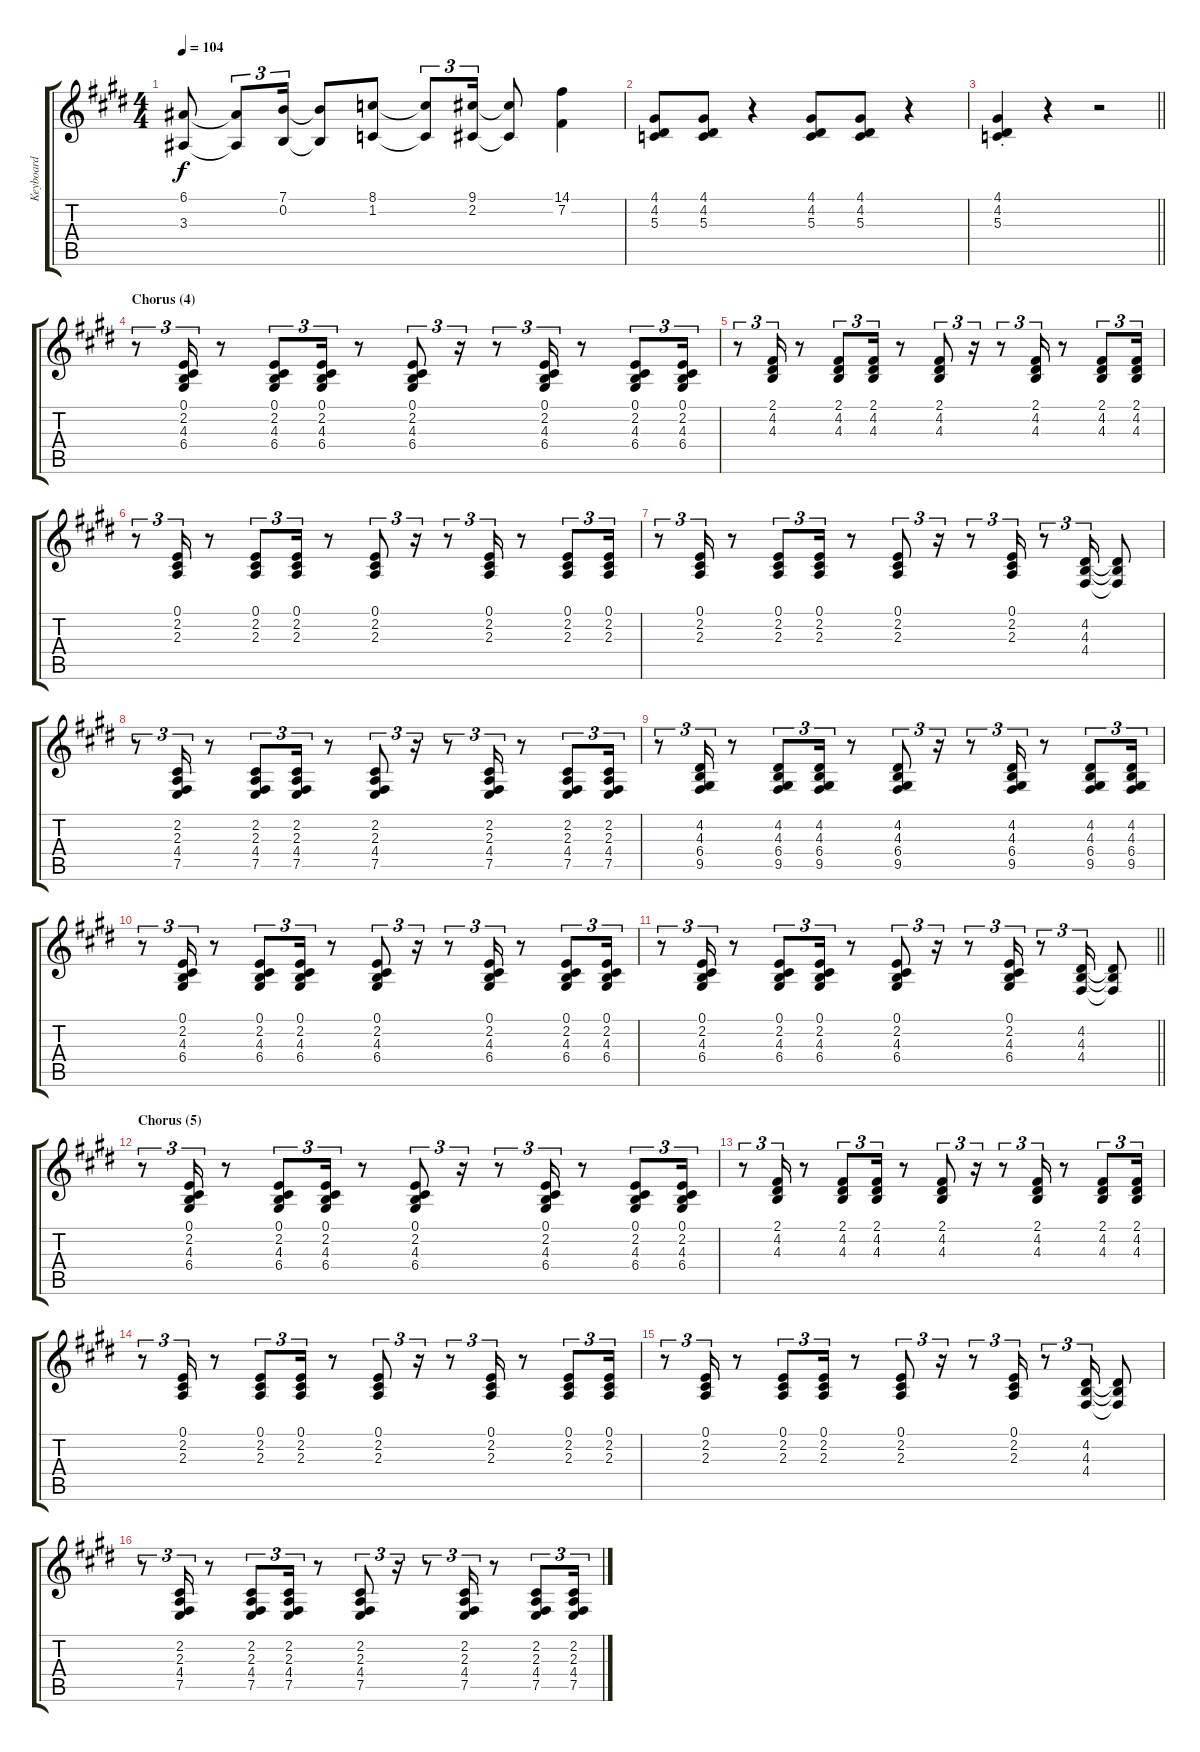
\track ("Keyboard" "Keyboard") {instrument drawbarorgan}
\staff {score tabs}
\tuning (E4 B3 G3 D3 A2 E2) {hide}
\ts (4 4)
\tempo 104
\clef g2
\ks c#minor
(6.1 3.3).8{dy f} (6.1{t} 3.3{t}).8{tu (3 2)} (7.1 0.2).16{tu (3 2)} (7.1{t} 0.2{t}).8 (8.1 1.2).8 (8.1{t} 1.2{t}).8{tu (3 2)} (9.1 2.2).16{tu (3 2)} (9.1{t} 2.2{t}).8 (14.1 7.2).4 |
(4.1 4.2 5.3).8 (4.1 4.2 5.3).8 r.4 (4.1 4.2 5.3).8 (4.1 4.2 5.3).8 r.4 |
\barLineRight lightlight
(4.1{st} 4.2{st} 5.3{st}).4 r.4 r.2 |
\section ("" "Chorus (4)")
r.8{tu (3 2) instrument drawbarorgan} (0.1 2.2 4.3 6.4).16{tu (3 2)} r.8 (0.1 2.2 4.3 6.4).8{tu (3 2)} (0.1 2.2 4.3 6.4).16{tu (3 2)} r.8 (0.1 2.2 4.3 6.4).8{tu (3 2)} r.16{tu (3 2)} r.8{tu (3 2)} (0.1 2.2 4.3 6.4).16{tu (3 2)} r.8 (0.1 2.2 4.3 6.4).8{tu (3 2)} (0.1 2.2 4.3 6.4).16{tu (3 2)} |
r.8{tu (3 2)} (2.1 4.2 4.3).16{tu (3 2)} r.8 (2.1 4.2 4.3).8{tu (3 2)} (2.1 4.2 4.3).16{tu (3 2)} r.8 (2.1 4.2 4.3).8{tu (3 2)} r.16{tu (3 2)} r.8{tu (3 2)} (2.1 4.2 4.3).16{tu (3 2)} r.8 (2.1 4.2 4.3).8{tu (3 2)} (2.1 4.2 4.3).16{tu (3 2)} |
r.8{tu (3 2)} (0.1 2.2 2.3).16{tu (3 2)} r.8 (0.1 2.2 2.3).8{tu (3 2)} (0.1 2.2 2.3).16{tu (3 2)} r.8 (0.1 2.2 2.3).8{tu (3 2)} r.16{tu (3 2)} r.8{tu (3 2)} (0.1 2.2 2.3).16{tu (3 2)} r.8 (0.1 2.2 2.3).8{tu (3 2)} (0.1 2.2 2.3).16{tu (3 2)} |
r.8{tu (3 2)} (0.1 2.2 2.3).16{tu (3 2)} r.8 (0.1 2.2 2.3).8{tu (3 2)} (0.1 2.2 2.3).16{tu (3 2)} r.8 (0.1 2.2 2.3).8{tu (3 2)} r.16{tu (3 2)} r.8{tu (3 2)} (0.1 2.2 2.3).16{tu (3 2)} r.8{tu (3 2)} (4.2 4.3 4.4).16{tu (3 2)} (4.2{t} 4.3{t} 4.4{t}).8 |
r.8{tu (3 2)} (2.2 2.3 4.4 7.5).16{tu (3 2)} r.8 (2.2 2.3 4.4 7.5).8{tu (3 2)} (2.2 2.3 4.4 7.5).16{tu (3 2)} r.8 (2.2 2.3 4.4 7.5).8{tu (3 2)} r.16{tu (3 2)} r.8{tu (3 2)} (2.2 2.3 4.4 7.5).16{tu (3 2)} r.8 (2.2 2.3 4.4 7.5).8{tu (3 2)} (2.2 2.3 4.4 7.5).16{tu (3 2)} |
r.8{tu (3 2)} (4.2 4.3 6.4 9.5).16{tu (3 2)} r.8 (4.2 4.3 6.4 9.5).8{tu (3 2)} (4.2 4.3 6.4 9.5).16{tu (3 2)} r.8 (4.2 4.3 6.4 9.5).8{tu (3 2)} r.16{tu (3 2)} r.8{tu (3 2)} (4.2 4.3 6.4 9.5).16{tu (3 2)} r.8 (4.2 4.3 6.4 9.5).8{tu (3 2)} (4.2 4.3 6.4 9.5).16{tu (3 2)} |
r.8{tu (3 2)} (0.1 2.2 4.3 6.4).16{tu (3 2)} r.8 (0.1 2.2 4.3 6.4).8{tu (3 2)} (0.1 2.2 4.3 6.4).16{tu (3 2)} r.8 (0.1 2.2 4.3 6.4).8{tu (3 2)} r.16{tu (3 2)} r.8{tu (3 2)} (0.1 2.2 4.3 6.4).16{tu (3 2)} r.8 (0.1 2.2 4.3 6.4).8{tu (3 2)} (0.1 2.2 4.3 6.4).16{tu (3 2)} |
\barLineRight lightlight
r.8{tu (3 2)} (0.1 2.2 4.3 6.4).16{tu (3 2)} r.8 (0.1 2.2 4.3 6.4).8{tu (3 2)} (0.1 2.2 4.3 6.4).16{tu (3 2)} r.8 (0.1 2.2 4.3 6.4).8{tu (3 2)} r.16{tu (3 2)} r.8{tu (3 2)} (0.1 2.2 4.3 6.4).16{tu (3 2)} r.8{tu (3 2)} (4.2 4.3 4.4).16{tu (3 2)} (4.2{t} 4.3{t} 4.4{t}).8 |
\section ("" "Chorus (5)")
r.8{tu (3 2) instrument drawbarorgan} (0.1 2.2 4.3 6.4).16{tu (3 2)} r.8 (0.1 2.2 4.3 6.4).8{tu (3 2)} (0.1 2.2 4.3 6.4).16{tu (3 2)} r.8 (0.1 2.2 4.3 6.4).8{tu (3 2)} r.16{tu (3 2)} r.8{tu (3 2)} (0.1 2.2 4.3 6.4).16{tu (3 2)} r.8 (0.1 2.2 4.3 6.4).8{tu (3 2)} (0.1 2.2 4.3 6.4).16{tu (3 2)} |
r.8{tu (3 2)} (2.1 4.2 4.3).16{tu (3 2)} r.8 (2.1 4.2 4.3).8{tu (3 2)} (2.1 4.2 4.3).16{tu (3 2)} r.8 (2.1 4.2 4.3).8{tu (3 2)} r.16{tu (3 2)} r.8{tu (3 2)} (2.1 4.2 4.3).16{tu (3 2)} r.8 (2.1 4.2 4.3).8{tu (3 2)} (2.1 4.2 4.3).16{tu (3 2)} |
r.8{tu (3 2)} (0.1 2.2 2.3).16{tu (3 2)} r.8 (0.1 2.2 2.3).8{tu (3 2)} (0.1 2.2 2.3).16{tu (3 2)} r.8 (0.1 2.2 2.3).8{tu (3 2)} r.16{tu (3 2)} r.8{tu (3 2)} (0.1 2.2 2.3).16{tu (3 2)} r.8 (0.1 2.2 2.3).8{tu (3 2)} (0.1 2.2 2.3).16{tu (3 2)} |
r.8{tu (3 2)} (0.1 2.2 2.3).16{tu (3 2)} r.8 (0.1 2.2 2.3).8{tu (3 2)} (0.1 2.2 2.3).16{tu (3 2)} r.8 (0.1 2.2 2.3).8{tu (3 2)} r.16{tu (3 2)} r.8{tu (3 2)} (0.1 2.2 2.3).16{tu (3 2)} r.8{tu (3 2)} (4.2 4.3 4.4).16{tu (3 2)} (4.2{t} 4.3{t} 4.4{t}).8 |
r.8{tu (3 2)} (2.2 2.3 4.4 7.5).16{tu (3 2)} r.8 (2.2 2.3 4.4 7.5).8{tu (3 2)} (2.2 2.3 4.4 7.5).16{tu (3 2)} r.8 (2.2 2.3 4.4 7.5).8{tu (3 2)} r.16{tu (3 2)} r.8{tu (3 2)} (2.2 2.3 4.4 7.5).16{tu (3 2)} r.8 (2.2 2.3 4.4 7.5).8{tu (3 2)} (2.2 2.3 4.4 7.5).16{tu (3 2)}
